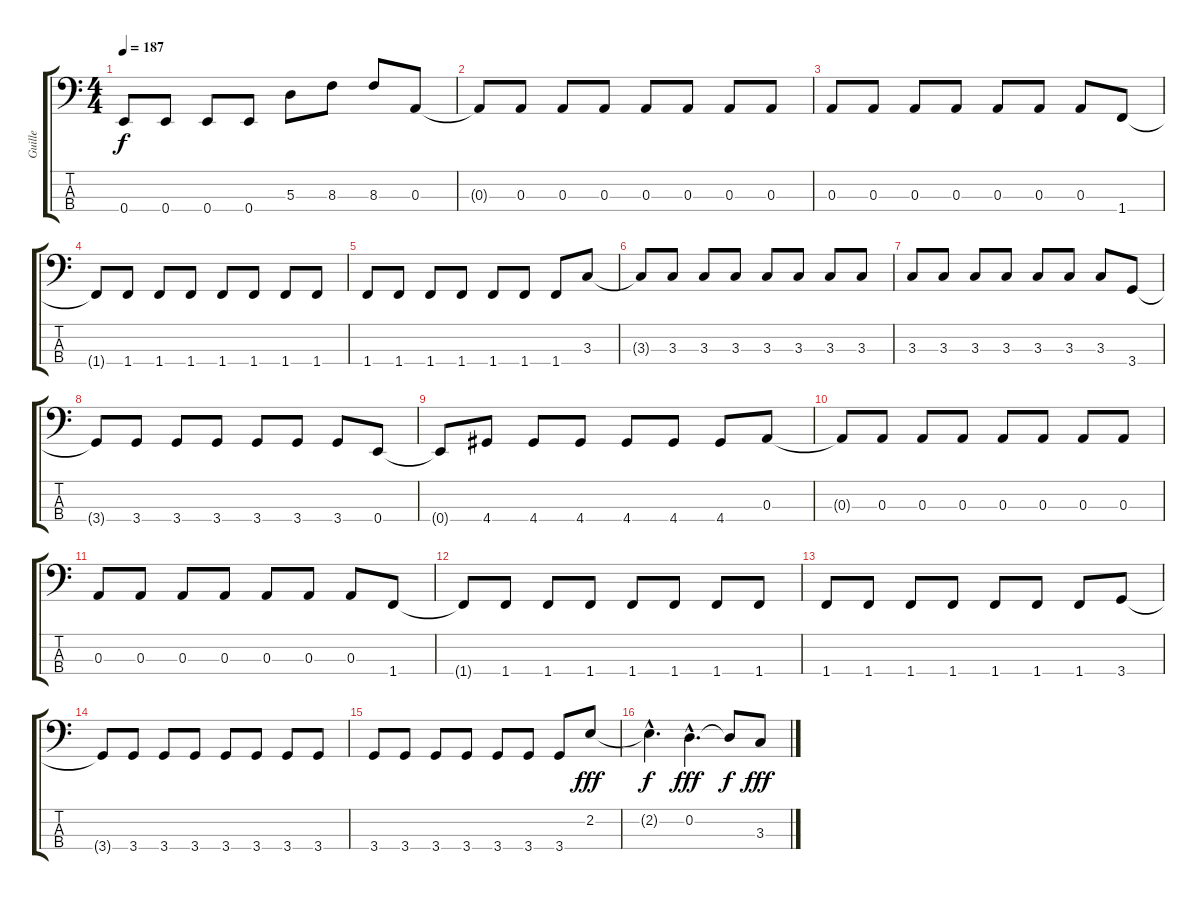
\track ("Guille" "Guille") {instrument electricbasspick}
\staff {score tabs}
\tuning (G2 D2 A1 E1) {hide}
\ts (4 4)
\tempo 187
\clef f4
\ks c
0.4.8{dy f} 0.4.8 0.4.8 0.4.8 5.3.8 8.3.8 8.3.8 0.3.8 |
0.3{t}.8 0.3.8 0.3.8 0.3.8 0.3.8 0.3.8 0.3.8 0.3.8 |
0.3.8 0.3.8 0.3.8 0.3.8 0.3.8 0.3.8 0.3.8 1.4.8 |
1.4{t}.8 1.4.8 1.4.8 1.4.8 1.4.8 1.4.8 1.4.8 1.4.8 |
1.4.8 1.4.8 1.4.8 1.4.8 1.4.8 1.4.8 1.4.8 3.3.8 |
3.3{t}.8 3.3.8 3.3.8 3.3.8 3.3.8 3.3.8 3.3.8 3.3.8 |
3.3.8 3.3.8 3.3.8 3.3.8 3.3.8 3.3.8 3.3.8 3.4.8 |
3.4{t}.8 3.4.8 3.4.8 3.4.8 3.4.8 3.4.8 3.4.8 0.4.8 |
0.4{t}.8 4.4.8 4.4.8 4.4.8 4.4.8 4.4.8 4.4.8 0.3.8 |
0.3{t}.8 0.3.8 0.3.8 0.3.8 0.3.8 0.3.8 0.3.8 0.3.8 |
0.3.8 0.3.8 0.3.8 0.3.8 0.3.8 0.3.8 0.3.8 1.4.8 |
1.4{t}.8 1.4.8 1.4.8 1.4.8 1.4.8 1.4.8 1.4.8 1.4.8 |
1.4.8 1.4.8 1.4.8 1.4.8 1.4.8 1.4.8 1.4.8 3.4.8 |
3.4{t}.8 3.4.8 3.4.8 3.4.8 3.4.8 3.4.8 3.4.8 3.4.8 |
3.4.8 3.4.8 3.4.8 3.4.8 3.4.8 3.4.8 3.4.8 2.2.8{dy fff} |
2.2{hac t}.4{d dy f} 0.2{hac}.4{d dy fff} 0.2{t}.8{dy f} 3.3.8{dy fff}
